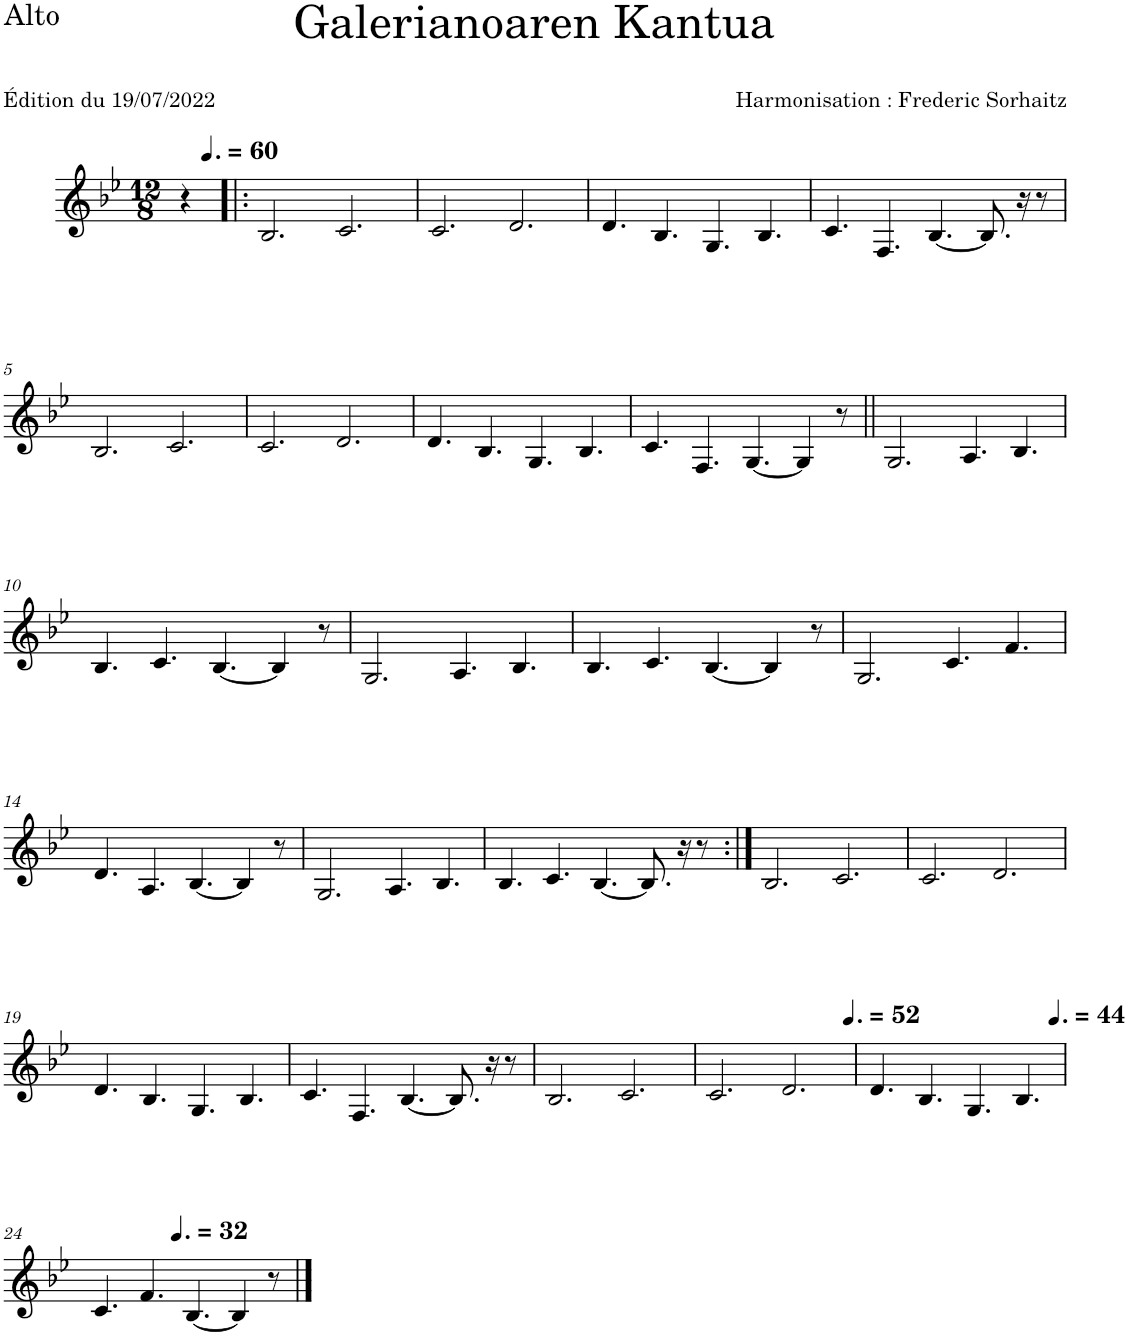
**kern
*part1
*staff1
*I"Alto
*I'A.
*clefG2
*k[b-e-]
*M12/8
=
*^
4r	8ryy
*MM90	*
.	8ryy
*v	*v
=1!|:
2.B-/
2.c/
=2
2.c/
2.d/
=3
4.d/
4.B-/
4.G/
4.B-/
=4
4.c/
4.F/
[4.B-/
8.B-/]
16r
8r
!!LO:LB:g=z
=5
2.B-/
2.c/
=6
2.c/
2.d/
=7
4.d/
4.B-/
4.G/
4.B-/
=8
4.c/
4.F/
[4.G/
4G/]
8r
=9||
2.G/
4.A/
4.B-/
!!LO:LB:g=z
=10
4.B-/
4.c/
[4.B-/
4B-/]
8r
=11
2.G/
4.A/
4.B-/
=12
4.B-/
4.c/
[4.B-/
4B-/]
8r
=13
2.G/
4.c/
4.f/
!!LO:LB:g=z
=14
4.d/
4.A/
[4.B-/
4B-/]
8r
=15
2.G/
4.A/
4.B-/
=16
4.B-/
4.c/
[4.B-/
8.B-/]
16r
8r
=17:|!
2.B-/
2.c/
=18
2.c/
2.d/
!!LO:LB:g=z
=19
4.d/
4.B-/
4.G/
4.B-/
=20
4.c/
4.F/
[4.B-/
8.B-/]
16r
8r
=21
2.B-/
2.c/
=22
*^
2.c/	1ryy
2.d/	.
.	4.ryy
*MM78	*
.	8ryy
=23	=23
4.d/	1ryy
4.B-/	.
4.G/	.
.	4.ryy
4.B-/	.
*MM66	*
.	8ryy
!!LO:LB:g=z	!!
=24	=24
4.c/	2ryy
4.f/	.
.	8ryy
*MM48	*
.	2..ryy
[4.B-/	.
4B-/]	.
8r	.
*v	*v
==
*-
